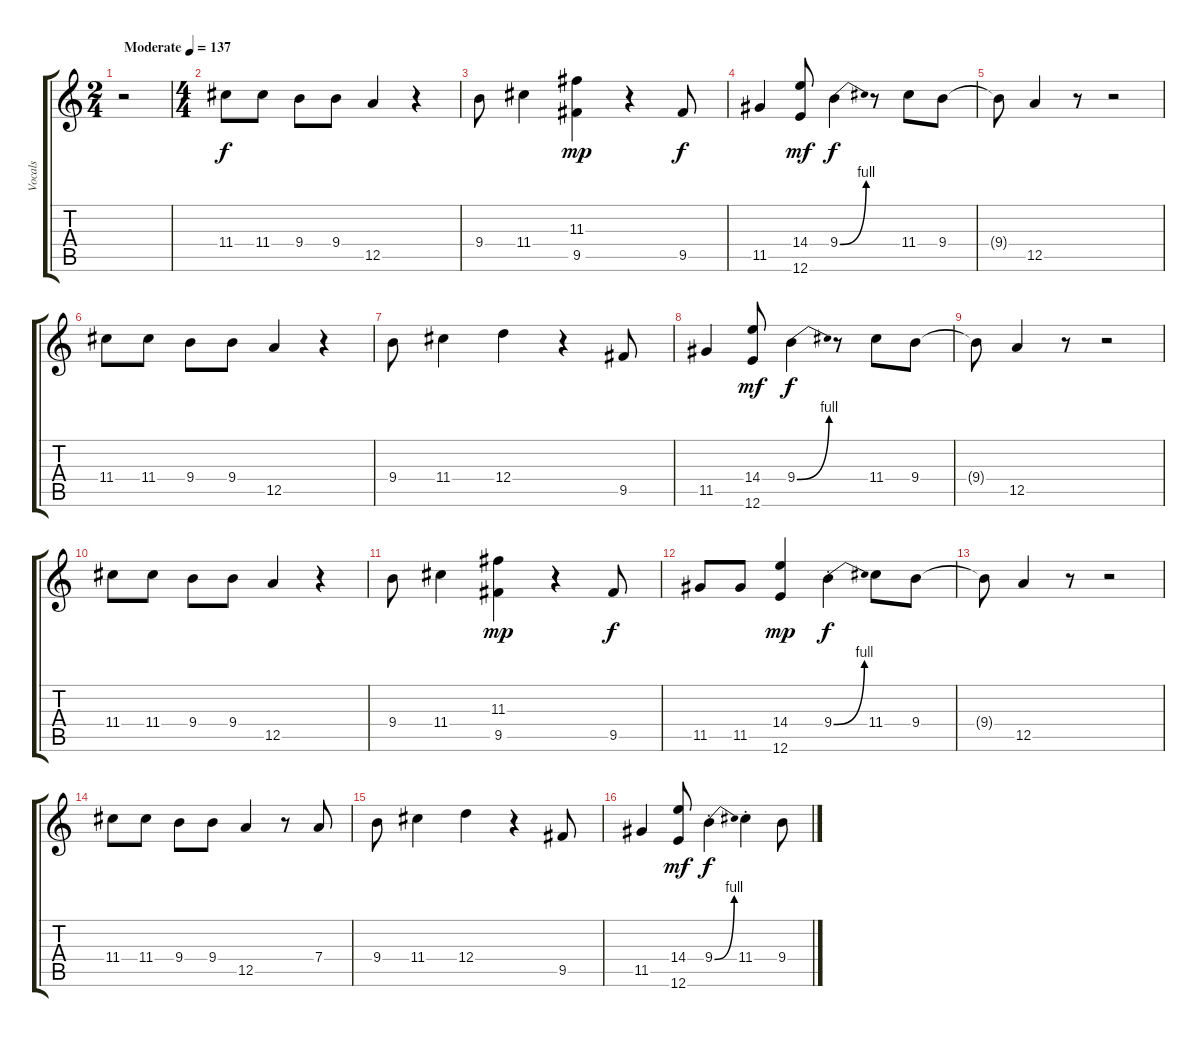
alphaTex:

\track ("Vocals" "Vocals") {instrument acousticguitarsteel}
\staff {score tabs}
\tuning (E4 B3 G3 D3 A2 E2) {hide}
\ts (2 4)
\tempo (137 "Moderate")
\clef g2
\ks c
r.2{dy f instrument acousticguitarsteel} |
\ts (4 4)
11.4.8 11.4.8 9.4.8 9.4.8 12.5.4 r.4 |
9.4.8 11.4.4 (11.3 9.5).4{dy mp} r.4 9.5.8{dy f} |
11.5.4 (14.4 12.6).8{dy mf} 9.4{be (bend 0 0 60 4)}.4{dy f} r.8 11.4.8 9.4.8 |
9.4{t}.8 12.5.4 r.8 r.2 |
11.4.8 11.4.8 9.4.8 9.4.8 12.5.4 r.4 |
9.4.8 11.4.4 12.4.4 r.4 9.5.8 |
11.5.4 (14.4 12.6).8{dy mf} 9.4{be (bend 0 0 60 4)}.4{dy f} r.8 11.4.8 9.4.8 |
9.4{t}.8 12.5.4 r.8 r.2 |
11.4.8 11.4.8 9.4.8 9.4.8 12.5.4 r.4 |
9.4.8 11.4.4 (11.3 9.5).4{dy mp} r.4 9.5.8{dy f} |
11.5.8 11.5.8 (14.4 12.6).4{dy mp} 9.4{be (bend 0 0 60 4) st}.4{dy f} 11.4.8 9.4.8 |
9.4{t}.8 12.5.4 r.8 r.2 |
11.4.8 11.4.8 9.4.8 9.4.8 12.5.4 r.8 7.4.8 |
9.4.8 11.4.4 12.4.4 r.4 9.5.8 |
11.5.4 (14.4 12.6).8{dy mf} 9.4{be (bend 0 0 60 4) st}.4{dy f} 11.4{st}.4 9.4.8
